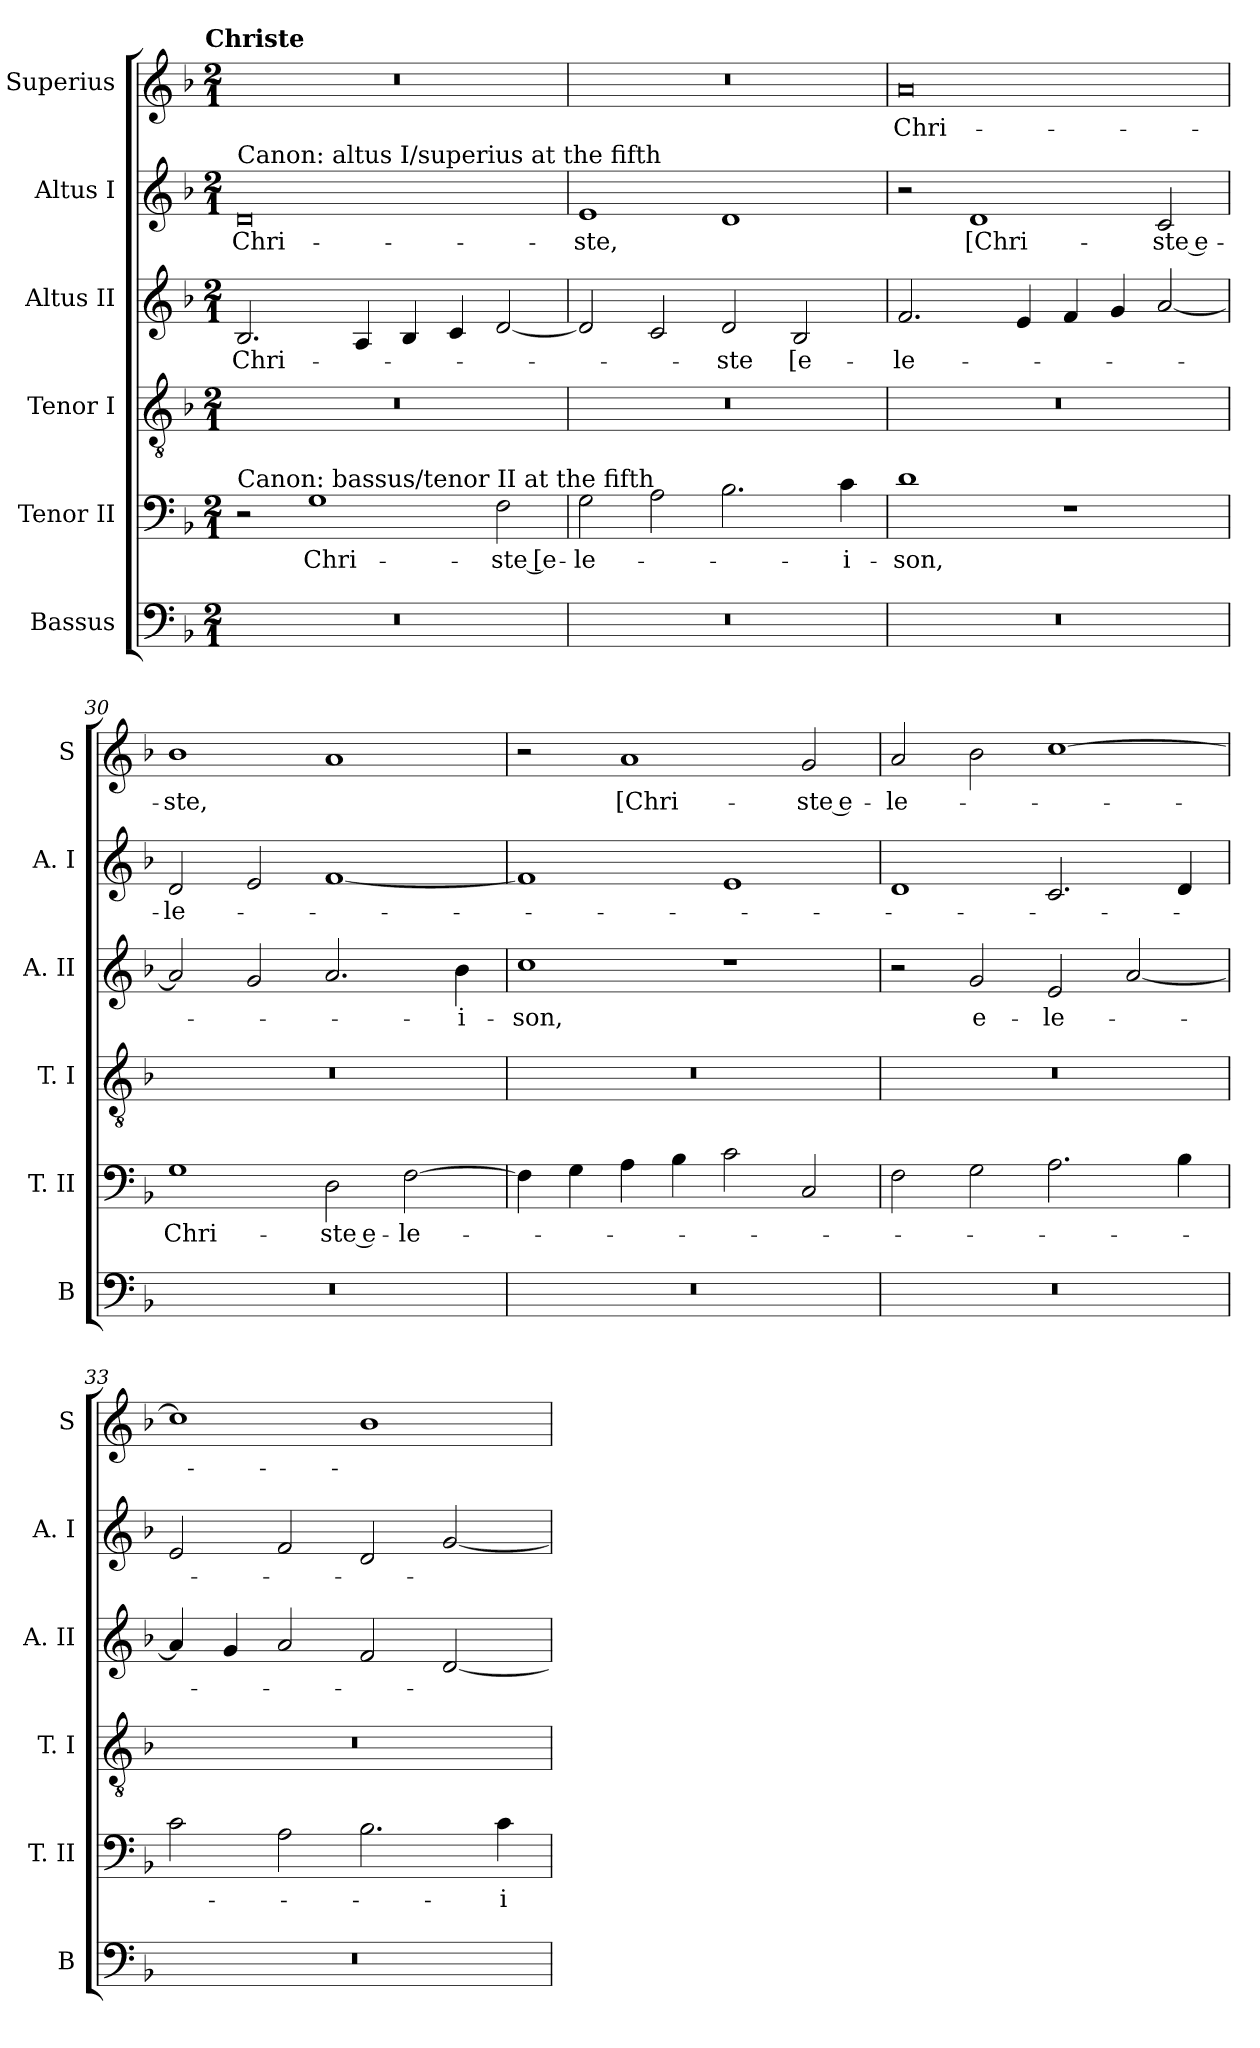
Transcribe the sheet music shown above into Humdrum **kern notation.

**kern	**kern	**text	**kern	**kern	**text	**kern	**text	**kern	**text
*part6	*part5	*part5	*part4	*part3	*part3	*part2	*part2	*part1	*part1
*staff6	*staff5	*staff5	*staff4	*staff3	*staff3	*staff2	*staff2	*staff1	*staff1
*I"Bassus	*I"Tenor II	*	*I"Tenor I	*I"Altus II	*	*I"Altus I	*	*I"Superius	*
*I'B	*I'T. II	*	*I'T. I	*I'A. II	*	*I'A. I	*	*I'S	*
*clefF4	*clefF4	*	*clefGv2	*clefG2	*	*clefG2	*	*clefG2	*
*k[b-]	*k[b-]	*	*k[b-]	*k[b-]	*	*k[b-]	*	*k[b-]	*
*F:	*F:	*	*F:	*F:	*	*F:	*	*F:	*
!!LO:TX:omd:t=Christe
*M2/1	*M2/1	*	*M2/1	*M2/1	*	*M2/1	*	*M2/1	*
=	=	=	=	=	=	=	=	=	=
!	!	!	!	!	!	!LO:TX:a:t=Canon&colon; altus I/superius at the fifth	!	!	!
!	!LO:TX:a:t=Canon&colon; bassus/tenor II at the fifth	!	!	!	!	!	!	!	!
0r	2r	.	0r	2.B-	Chri-	0d	Chri-	0r	.
.	1G	Chri-	.	.	.	.	.	.	.
.	.	.	.	4A	.	.	.	.	.
.	.	.	.	4B-	.	.	.	.	.
.	.	.	.	4c	.	.	.	.	.
.	2F	-ste [e-	.	[2d	.	.	.	.	.
=28	=28	=28	=28	=28	=28	=28	=28	=28	=28
0r	2G	-le-	0r	2d]	.	1e	-ste,	0r	.
.	2A	.	.	2c	.	.	.	.	.
.	2.B-	.	.	2d	-ste	1d	.	.	.
.	.	.	.	2B-	[e-	.	.	.	.
.	4c	-i-	.	.	.	.	.	.	.
=29	=29	=29	=29	=29	=29	=29	=29	=29	=29
0r	1d	-son,	0r	2.f	-le-	2r	.	0a	Chri-
.	.	.	.	.	.	1d	[Chri-	.	.
.	.	.	.	4e	.	.	.	.	.
.	1r	.	.	4f	.	.	.	.	.
.	.	.	.	4g	.	.	.	.	.
.	.	.	.	[2a	.	2c	-ste e-	.	.
=30	=30	=30	=30	=30	=30	=30	=30	=30	=30
0r	1G	Chri-	0r	2a]	.	2d	-le-	1b-	-ste,
.	.	.	.	2g	.	2e	.	.	.
.	2D	-ste e-	.	2.a	.	[1f	.	1a	.
.	[2F	-le-	.	.	.	.	.	.	.
.	.	.	.	4b-	-i-	.	.	.	.
=31	=31	=31	=31	=31	=31	=31	=31	=31	=31
0r	4F]	.	0r	1cc	-son,	1f]	.	2r	.
.	4G	.	.	.	.	.	.	.	.
.	4A	.	.	.	.	.	.	1a	[Chri-
.	4B-	.	.	.	.	.	.	.	.
.	2c	.	.	1r	.	1e	.	.	.
.	2C	.	.	.	.	.	.	2g	-ste e-
=32	=32	=32	=32	=32	=32	=32	=32	=32	=32
0r	2F	.	0r	2r	.	1d	.	2a	-le-
.	2G	.	.	2g	e-	.	.	2b-	.
.	2.A	.	.	2e	-le-	2.c	.	[1cc	.
.	.	.	.	[2a	.	.	.	.	.
.	4B-	.	.	.	.	4d	.	.	.
=33	=33	=33	=33	=33	=33	=33	=33	=33	=33
0r	2c	.	0r	4a]	.	2e	.	1cc]	.
.	.	.	.	4g	.	.	.	.	.
.	2A	.	.	2a	.	2f	.	.	.
.	2.B-	.	.	2f	.	2d	.	1b-	.
.	.	.	.	[2d	.	[2g	.	.	.
.	4c	-i-	.	.	.	.	.	.	.
=	=	=	=	=	=	=	=	=	=
*-	*-	*-	*-	*-	*-	*-	*-	*-	*-
